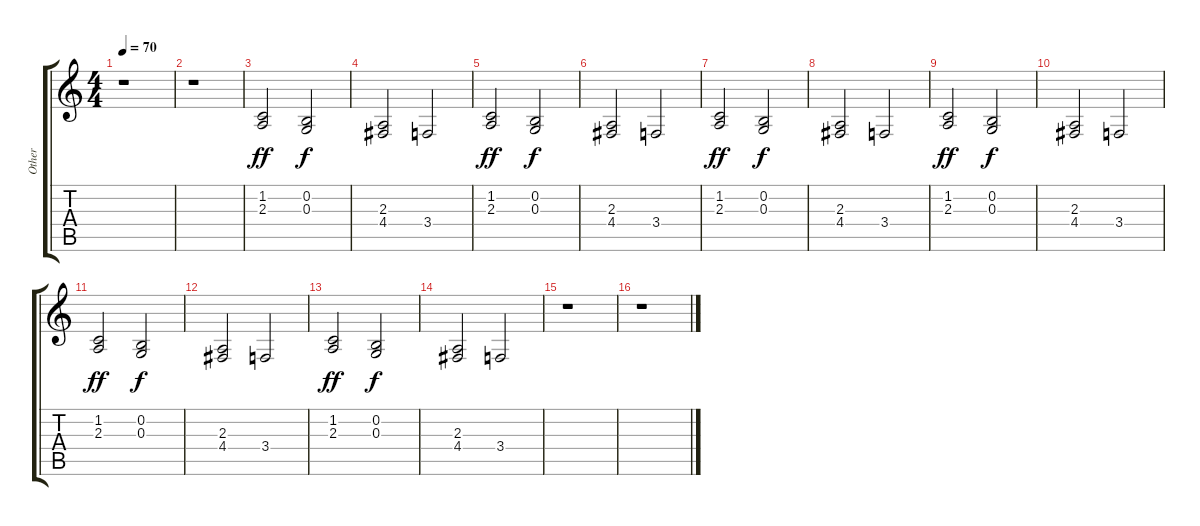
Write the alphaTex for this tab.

\track ("Other" "Other") {instrument pad5bowed}
\staff {score tabs}
\tuning (E4 B3 G3 D3 A2 E2) {hide}
\ts (4 4)
\tempo 70
\clef g2
\ks c
r.1{dy ff instrument pad5bowed} |
r.1 |
(1.2 2.3).2 (0.2 0.3).2{dy f} |
(2.3 4.4).2 3.4.2 |
(1.2 2.3).2{dy ff} (0.2 0.3).2{dy f} |
(2.3 4.4).2 3.4.2 |
(1.2 2.3).2{dy ff} (0.2 0.3).2{dy f} |
(2.3 4.4).2 3.4.2 |
(1.2 2.3).2{dy ff} (0.2 0.3).2{dy f} |
(2.3 4.4).2 3.4.2 |
(1.2 2.3).2{dy ff} (0.2 0.3).2{dy f} |
(2.3 4.4).2 3.4.2 |
(1.2 2.3).2{dy ff} (0.2 0.3).2{dy f} |
(2.3 4.4).2 3.4.2 |
r.1 |
r.1
